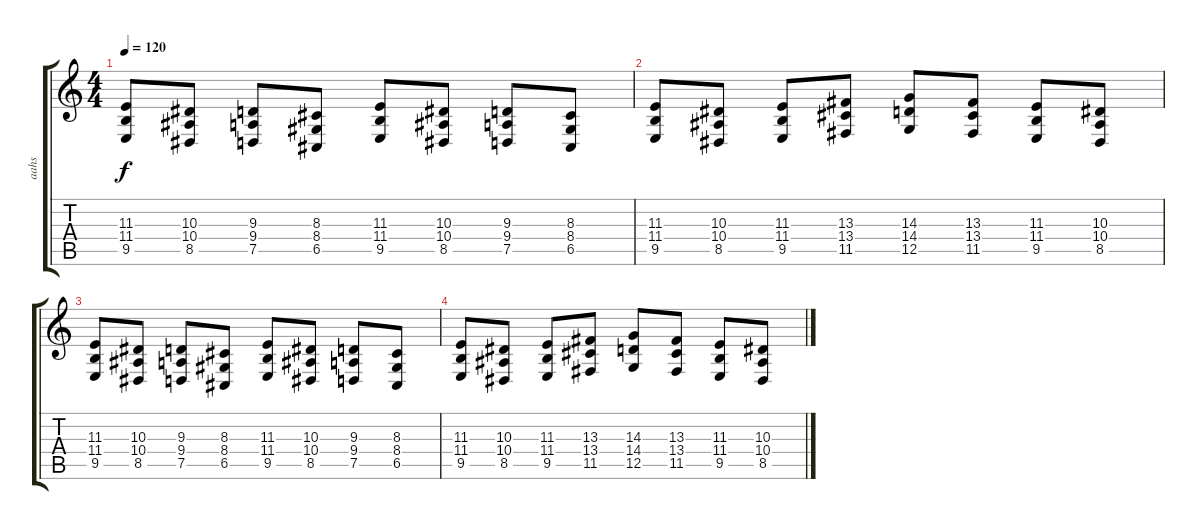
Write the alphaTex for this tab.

\track ("aahs" "aahs") {instrument choiraahs}
\staff {score tabs}
\tuning (D4 A3 F3 C3 G2 D2) {hide}
\ts (4 4)
\tempo 120
\clef g2
\ks c
(11.3 11.4 9.5).8{dy f} (10.3 10.4 8.5).8 (9.3 9.4 7.5).8 (8.3 8.4 6.5).8 (11.3 11.4 9.5).8 (10.3 10.4 8.5).8 (9.3 9.4 7.5).8 (8.3 8.4 6.5).8 |
(11.3 11.4 9.5).8 (10.3 10.4 8.5).8 (11.3 11.4 9.5).8 (13.3 13.4 11.5).8 (14.3 14.4 12.5).8 (13.3 13.4 11.5).8 (11.3 11.4 9.5).8 (10.3 10.4 8.5).8 |
(11.3 11.4 9.5).8 (10.3 10.4 8.5).8 (9.3 9.4 7.5).8 (8.3 8.4 6.5).8 (11.3 11.4 9.5).8 (10.3 10.4 8.5).8 (9.3 9.4 7.5).8 (8.3 8.4 6.5).8 |
(11.3 11.4 9.5).8 (10.3 10.4 8.5).8 (11.3 11.4 9.5).8 (13.3 13.4 11.5).8 (14.3 14.4 12.5).8 (13.3 13.4 11.5).8 (11.3 11.4 9.5).8 (10.3 10.4 8.5).8
